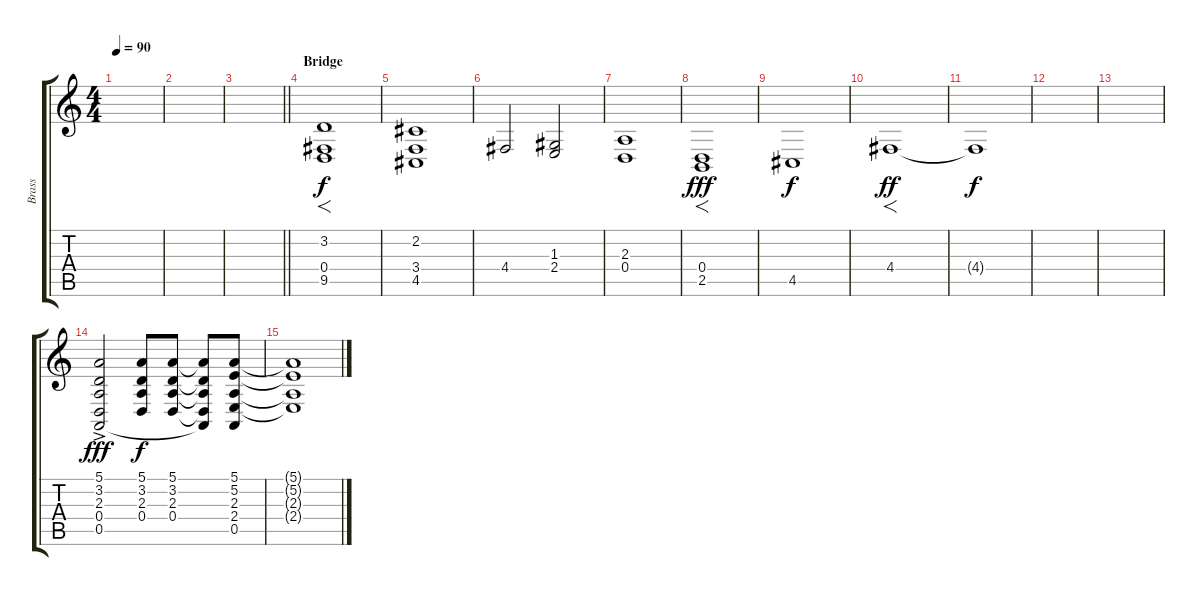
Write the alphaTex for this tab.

\track ("Brass" "Brass") {instrument brasssection}
\staff {score tabs}
\tuning (E4 B3 G3 D3 A2 E2) {hide}
\ts (4 4)
\tempo 90
\clef g2
\ks c
|
|
\barLineRight lightlight
|
\section ("" "Bridge")
(3.2 0.4 9.5).1{f} |
(2.2 3.4 4.5).1 |
4.4.2 (1.3 2.4).2 |
(2.3 0.4).1 |
(0.4 2.5).1{f dy fff} |
4.5.1{dy f} |
4.4.1{f dy ff} |
4.4{t}.1{dy f} |
|
|
(5.1 3.2 2.3 0.4 0.5{ac}).2{dy fff} (5.1 3.2 2.3 0.4).8{dy f} (5.1 3.2 2.3 0.4).8 (5.1{t} 3.2{t} 2.3{t} 0.4{t} 0.5{t}).8 (5.1 5.2 2.3 2.4 0.5).8 |
(5.1{t} 5.2{t} 2.3{t} 2.4{t}).1
